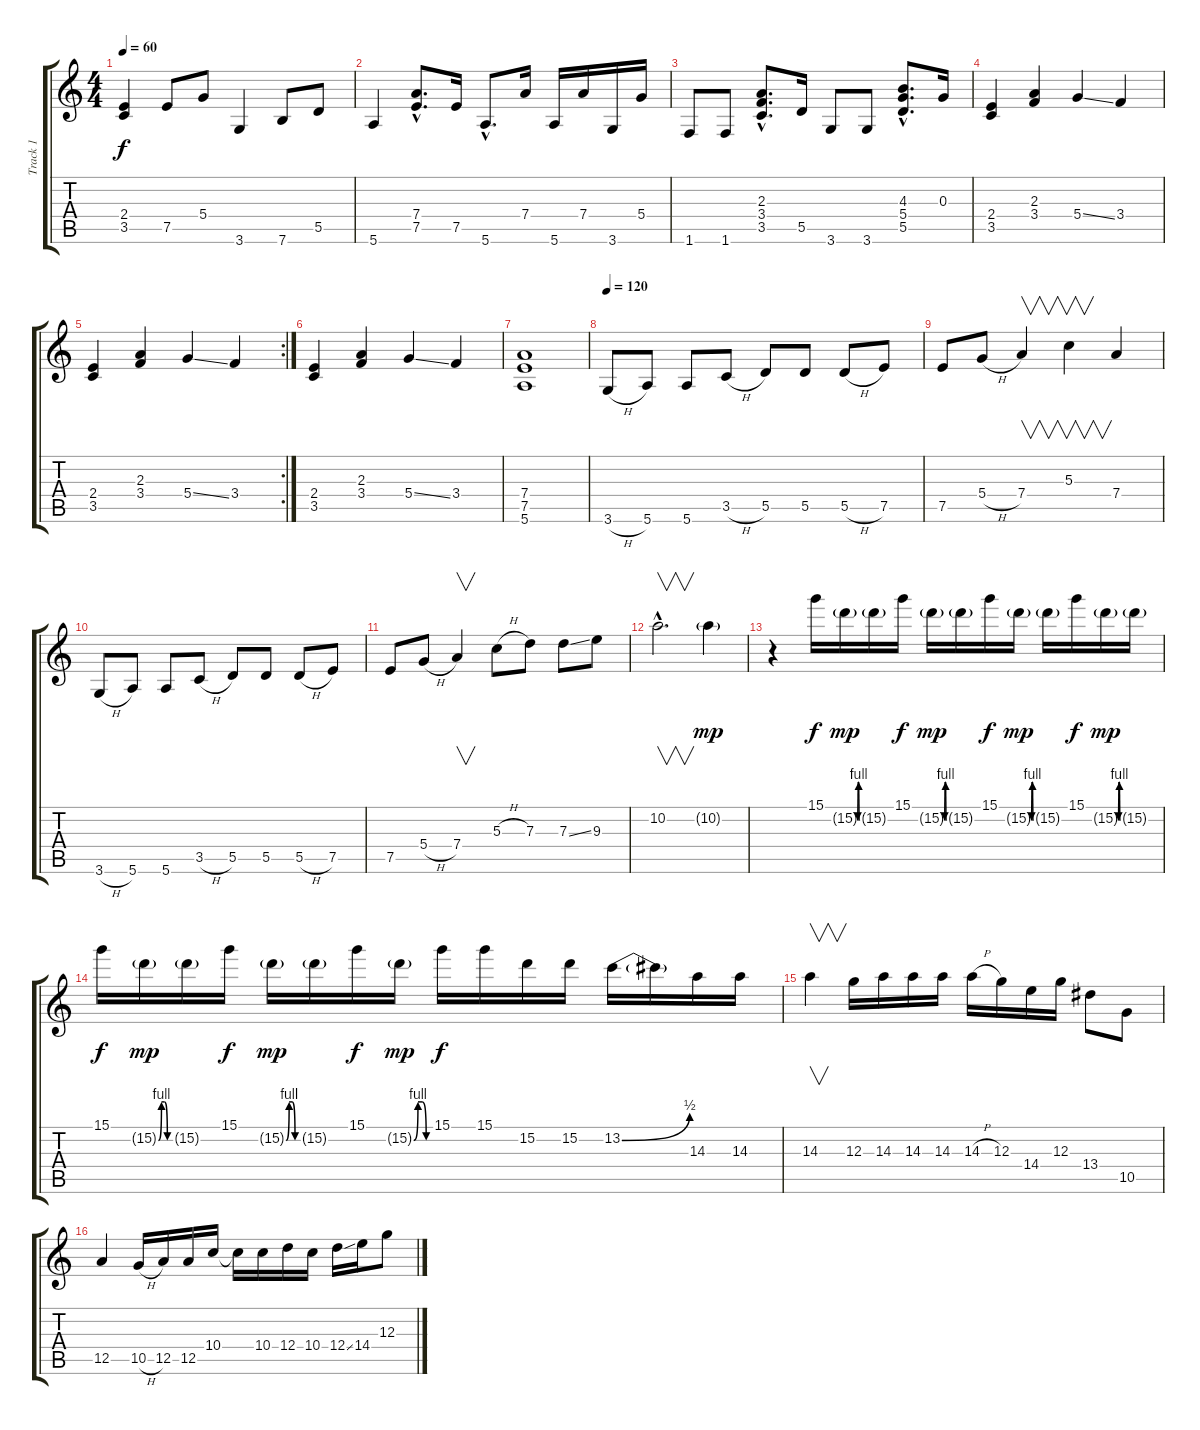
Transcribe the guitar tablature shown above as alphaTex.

\track ("Track 1" "Track 1") {instrument electricguitarclean}
\staff {score tabs}
\tuning (E4 B3 G3 D3 A2 E2) {hide}
\ts (4 4)
\tempo 60
\clef g2
\ks c
(2.4 3.5).4{dy f} 7.5.8 5.4.8 3.6.4 7.6.8 5.5.8 |
5.6.4 (7.4{hac} 7.5{hac}).8{d} 7.5.16 5.6{hac}.8{d} 7.4.16 5.6.16 7.4.16 3.6.16 5.4.16 |
1.6.8 1.6.8 (2.3{hac} 3.4{hac} 3.5{hac}).8{d} 5.5.16 3.6.8 3.6.8 (4.3{hac} 5.4{hac} 5.5{hac}).8{d} 0.3.16 |
(2.4 3.5).4 (2.3 3.4).4 5.4{ss}.4 3.4.4 |
\rc 2
(2.4 3.5).4 (2.3 3.4).4 5.4{ss}.4 3.4.4 |
(2.4 3.5).4 (2.3 3.4).4 5.4{ss}.4 3.4.4 |
(7.4 7.5 5.6).1 |
\tempo 120
3.6{h}.8 5.6.8 5.6.8 3.5{h}.8 5.5.8 5.5.8 5.5{h}.8 7.5.8 |
7.5.8 5.4{h}.8 7.4.4{v} 5.3.4{v} 7.4.4 |
3.6{h}.8 5.6.8 5.6.8 3.5{h}.8 5.5.8 5.5.8 5.5{h}.8 7.5.8 |
7.5.8 5.4{h}.8 7.4.4{v} 5.3{h}.8 7.3.8 7.3{ss}.8 9.3.8 |
10.2{hac}.2{v d} 10.2{g}.4{dy mp} |
r.4 15.1.16{dy f} 15.2{be (custom 0 0 15 4 30 4 45 0 60 0) g}.16{dy mp} 15.2{g}.16 15.1.16{dy f} 15.2{be (custom 0 0 15 4 30 4 45 0 60 0) g}.16{dy mp} 15.2{g}.16 15.1.16{dy f} 15.2{be (custom 0 0 15 4 30 4 45 0 60 0) g}.16{dy mp} 15.2{g}.16 15.1.16{dy f} 15.2{be (custom 0 0 15 4 30 4 45 0 60 0) g}.16{dy mp} 15.2{g}.16 |
15.1.16{dy f} 15.2{be (custom 0 0 15 4 30 4 45 0 60 0) g}.16{dy mp} 15.2{g}.16 15.1.16{dy f} 15.2{be (custom 0 0 15 4 30 4 45 0 60 0) g}.16{dy mp} 15.2{g}.16 15.1.16{dy f} 15.2{be (custom 0 0 15 4 30 4 45 0 60 0) g}.16{dy mp} 15.1.16{dy f} 15.1.16 15.2.16 15.2.16 13.2{be (bend 0 0 60 2)}.16 13.2{t}.16 14.3.16 14.3.16 |
14.3.4{v} 12.3.16 14.3.16 14.3.16 14.3.16 14.3{h}.16 12.3.16 14.4.16 12.3.16 13.4.8 10.5.8 |
12.5.4 10.5{h}.16 12.5.16 12.5.16 10.4.16 10.4{t}.16 10.4.16 12.4.16 10.4.16 12.4{ss}.16 14.4.16 12.3.8
